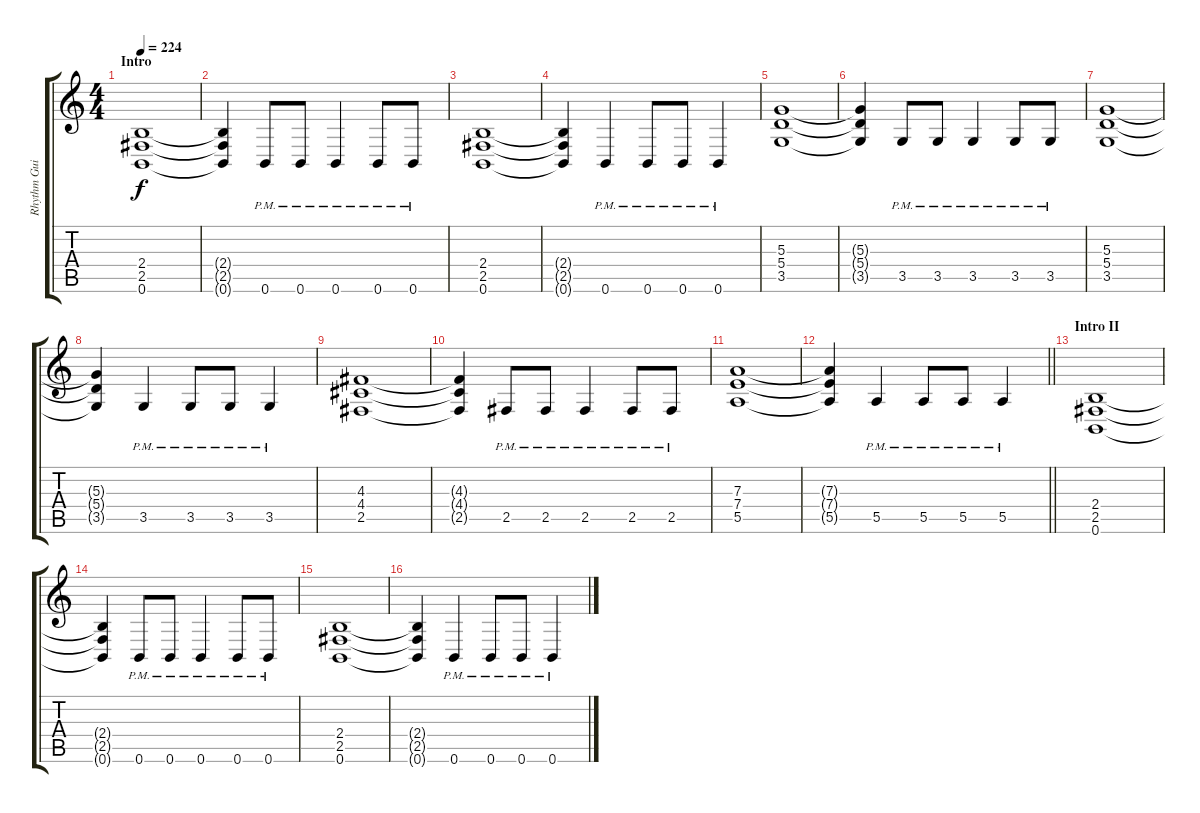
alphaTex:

\track ("Rhythm Guitar I" "Rhythm Gui") {instrument distortionguitar}
\staff {score tabs}
\tuning (B3 Gb3 D3 A2 E2 B1) {hide}
\ts (4 4)
\section ("" "Intro")
\tempo 224
\clef g2
\ks c
(2.4 2.5 0.6).1{dy f instrument distortionguitar} |
(2.4{t} 2.5{t} 0.6{t}).4 0.6{pm}.8 0.6{pm}.8 0.6{pm}.4 0.6{pm}.8 0.6{pm}.8 |
(2.4 2.5 0.6).1 |
(2.4{t} 2.5{t} 0.6{t}).4 0.6{pm}.4 0.6{pm}.8 0.6{pm}.8 0.6{pm}.4 |
(5.3 5.4 3.5).1 |
(5.3{t} 5.4{t} 3.5{t}).4 3.5{pm}.8 3.5{pm}.8 3.5{pm}.4 3.5{pm}.8 3.5{pm}.8 |
(5.3 5.4 3.5).1 |
(5.3{t} 5.4{t} 3.5{t}).4 3.5{pm}.4 3.5{pm}.8 3.5{pm}.8 3.5{pm}.4 |
(4.3 4.4 2.5).1 |
(4.3{t} 4.4{t} 2.5{t}).4 2.5{pm}.8 2.5{pm}.8 2.5{pm}.4 2.5{pm}.8 2.5{pm}.8 |
(7.3 7.4 5.5).1 |
\barLineRight lightlight
(7.3{t} 7.4{t} 5.5{t}).4 5.5{pm}.4 5.5{pm}.8 5.5{pm}.8 5.5{pm}.4 |
\section ("" "Intro II")
(2.4 2.5 0.6).1 |
(2.4{t} 2.5{t} 0.6{t}).4 0.6{pm}.8 0.6{pm}.8 0.6{pm}.4 0.6{pm}.8 0.6{pm}.8 |
(2.4 2.5 0.6).1 |
(2.4{t} 2.5{t} 0.6{t}).4 0.6{pm}.4 0.6{pm}.8 0.6{pm}.8 0.6{pm}.4
